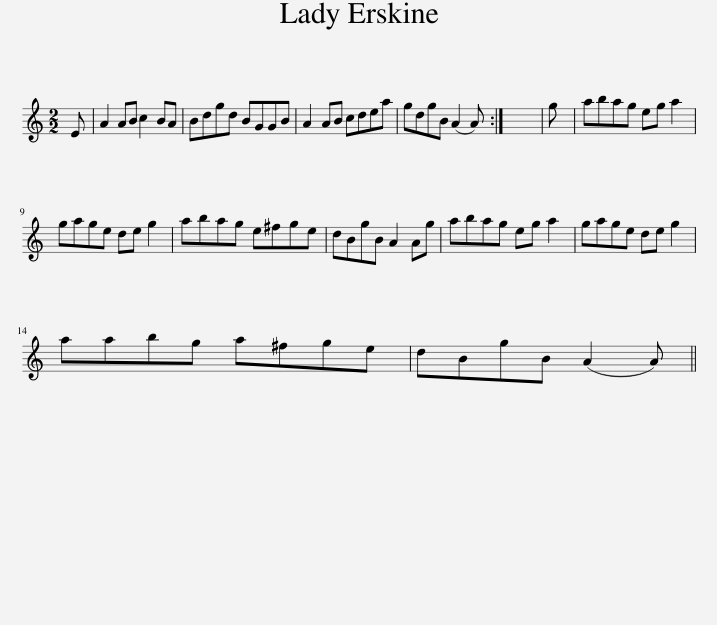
X:1
L:1/8
M:2/2
I:linebreak $
K:C
V:1 treble
V:1
 E | A2 AB c2 BA | Bdgd BGGB | A2 AB cdea | gdgB (A2 A) :| %5
 x8 | g | abag eg a2 |$ gage de g2 | abag e^fge | %10
 dBgB A2 Ag | abag eg a2 | gage de g2 |$ aabg a^fge | dBgB (A2 A) || %15
